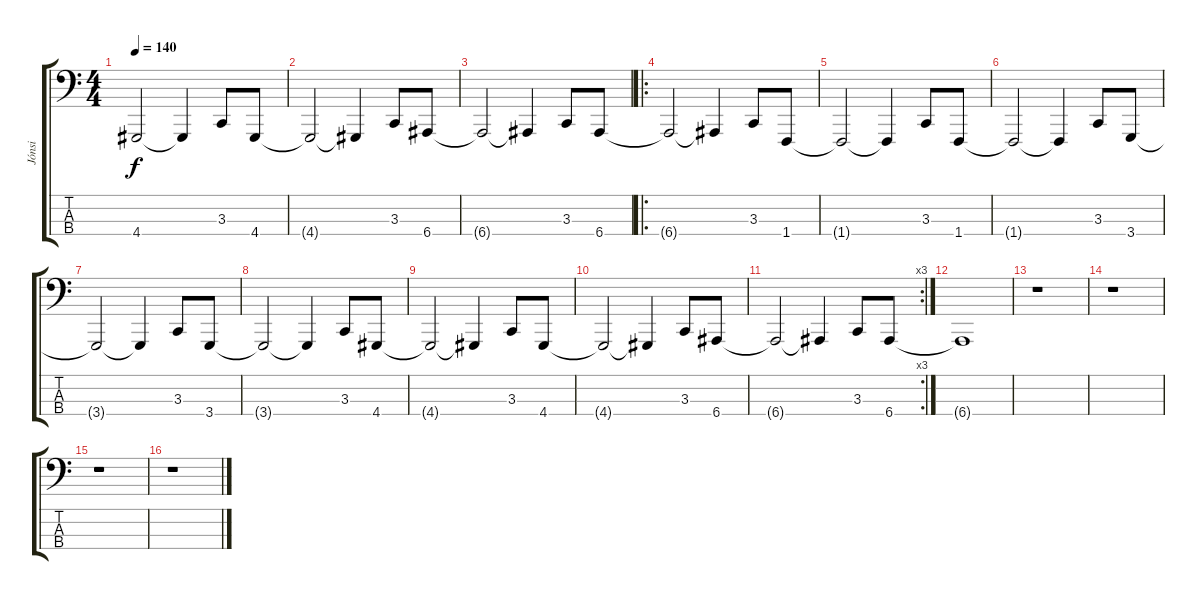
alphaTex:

\track ("Jónsi" "Jónsi") {instrument lead8bassandlead}
\staff {score tabs}
\tuning (G2 D2 A1 E1) {hide}
\ts (4 4)
\tempo 140
\clef f4
\ks c
4.4{t}.2{dy f} 4.4{t}.4 3.3.8 4.4.8 |
4.4{t}.2 4.4{t}.4 3.3.8 6.4.8 |
6.4{t}.2 6.4{t}.4 3.3.8 6.4.8 |
\ro
6.4{t}.2 6.4{t}.4 3.3.8 1.4.8 |
1.4{t}.2 1.4{t}.4 3.3.8 1.4.8 |
1.4{t}.2 1.4{t}.4 3.3.8 3.4.8 |
3.4{t}.2 3.4{t}.4 3.3.8 3.4.8 |
3.4{t}.2 3.4{t}.4 3.3.8 4.4.8 |
4.4{t}.2 4.4{t}.4 3.3.8 4.4.8 |
4.4{t}.2 4.4{t}.4 3.3.8 6.4.8 |
\rc 3
6.4{t}.2 6.4{t}.4 3.3.8 6.4.8 |
6.4{t}.1 |
r.1 |
r.1 |
r.1 |
r.1
